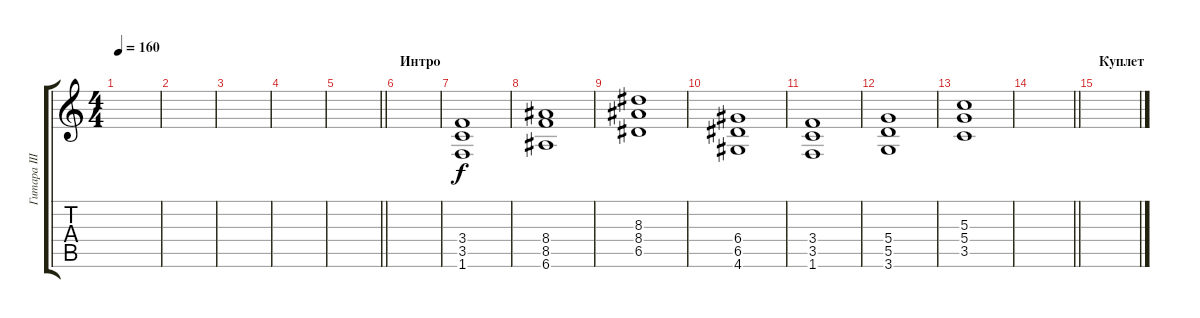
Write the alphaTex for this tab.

\track ("Гитара III" "Гитара III") {instrument overdrivenguitar}
\staff {score tabs}
\tuning (E4 B3 G3 D3 A2 E2) {hide}
\ts (4 4)
\tempo 160
\clef g2
\ks c
|
|
|
|
\barLineRight lightlight
|
\section ("" "Интро")
|
(3.4 3.5 1.6).1 |
(8.4 8.5 6.6).1 |
(8.3 8.4 6.5).1 |
(6.4 6.5 4.6).1 |
(3.4 3.5 1.6).1 |
(5.4 5.5 3.6).1 |
(5.3 5.4 3.5).1 |
\barLineRight lightlight
|
\section ("" "Куплет")
